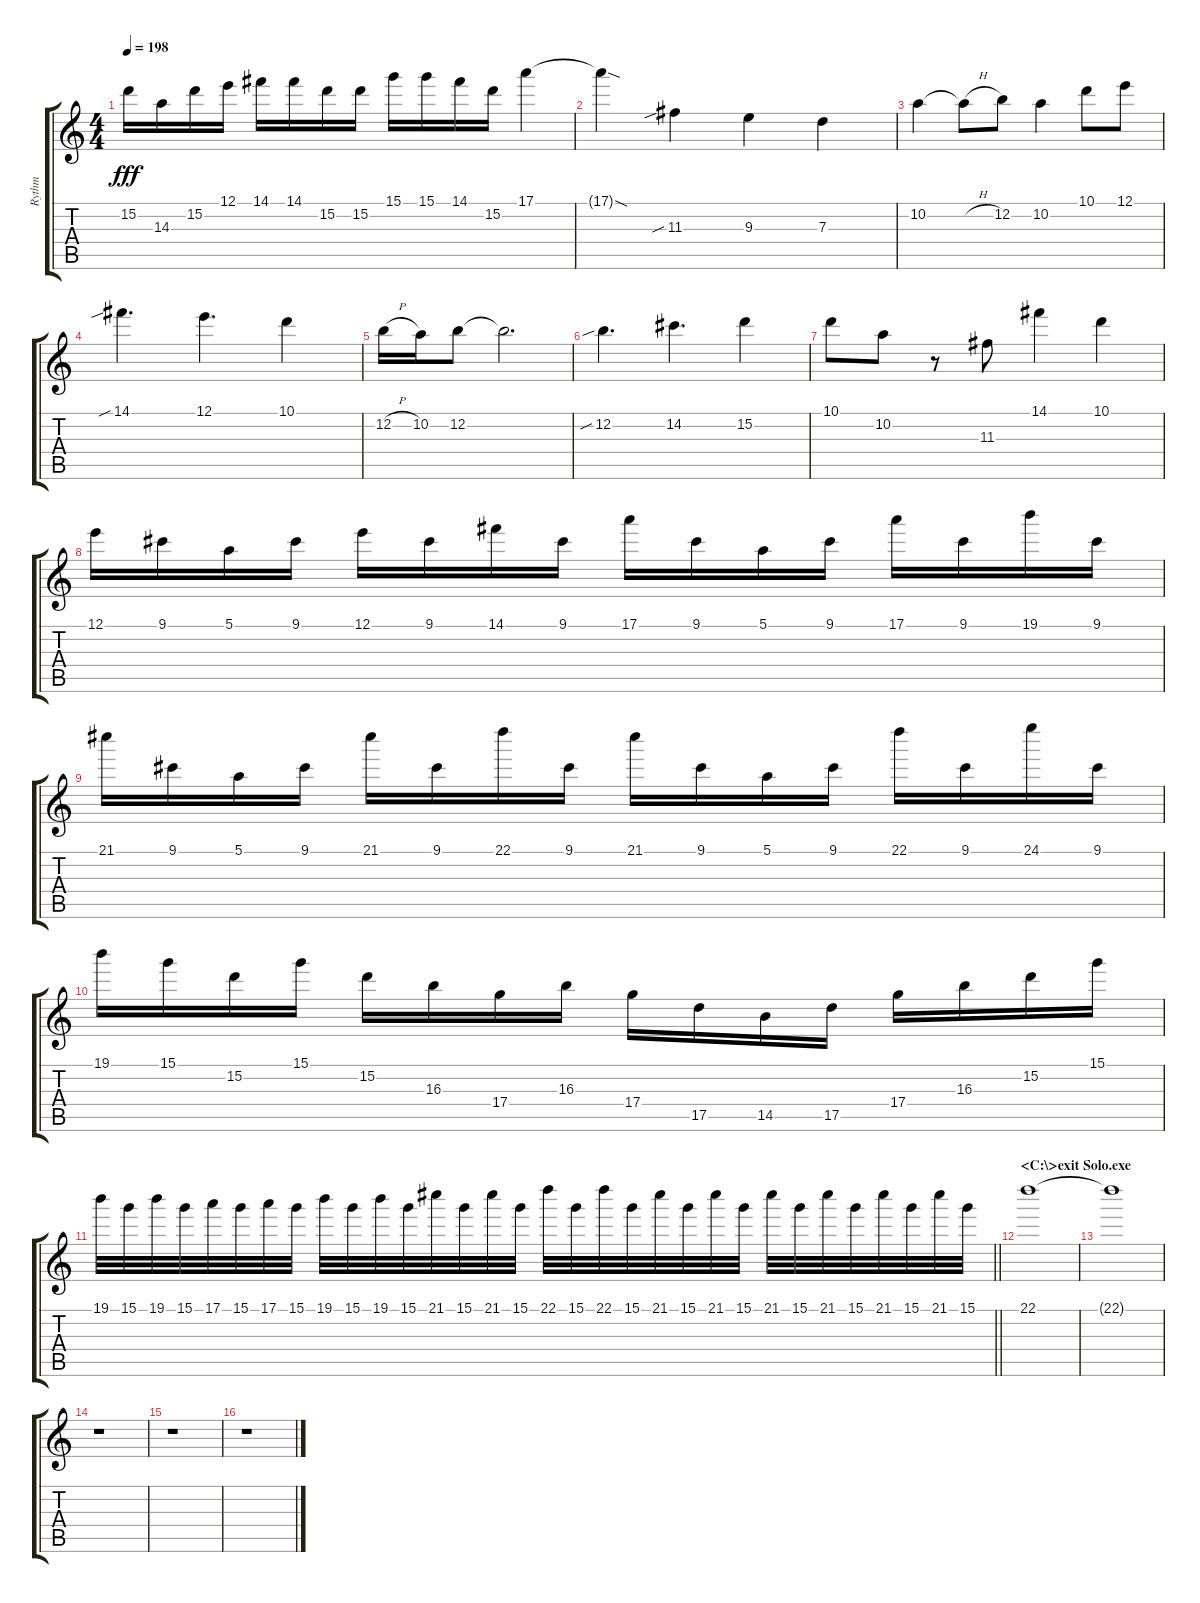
\track ("Rythm" "Rythm") {instrument overdrivenguitar}
\staff {score tabs}
\tuning (E4 B3 G3 D3 A2 E2) {hide}
\ts (4 4)
\tempo 198
\clef g2
\ks c
15.2.16{dy fff} 14.3.16 15.2.16 12.1.16 14.1.16 14.1.16 15.2.16 15.2.16 15.1.16 15.1.16 14.1.16 15.2.16 17.1.4 |
17.1{sod t}.4 11.3{sib}.4 9.3.4 7.3.4 |
10.2.4 10.2{h t}.8 12.2.8 10.2.4 10.1.8 12.1.8 |
14.1{sib}.4{d} 12.1.4{d} 10.1.4 |
12.2{h}.16 10.2.16 12.2.8 12.2{t}.2{d} |
12.2{sib}.4{d} 14.2.4{d} 15.2.4 |
10.1.8 10.2.8 r.8 11.3.8 14.1.4 10.1.4 |
12.1.16 9.1.16 5.1.16 9.1.16 12.1.16 9.1.16 14.1.16 9.1.16 17.1.16 9.1.16 5.1.16 9.1.16 17.1.16 9.1.16 19.1.16 9.1.16 |
21.1.16 9.1.16 5.1.16 9.1.16 21.1.16 9.1.16 22.1.16 9.1.16 21.1.16 9.1.16 5.1.16 9.1.16 22.1.16 9.1.16 24.1.16 9.1.16 |
19.1.16 15.1.16 15.2.16 15.1.16 15.2.16 16.3.16 17.4.16 16.3.16 17.4.16 17.5.16 14.5.16 17.5.16 17.4.16 16.3.16 15.2.16 15.1.16 |
\barLineRight lightlight
19.1.32 15.1.32 19.1.32 15.1.32 17.1.32 15.1.32 17.1.32 15.1.32 19.1.32 15.1.32 19.1.32 15.1.32 21.1.32 15.1.32 21.1.32 15.1.32 22.1.32 15.1.32 22.1.32 15.1.32 21.1.32 15.1.32 21.1.32 15.1.32 21.1.32 15.1.32 21.1.32 15.1.32 21.1.32 15.1.32 21.1.32 15.1.32 |
\section ("" "<C:\\>exit Solo.exe")
22.1.1 |
22.1{t}.1 |
r.1 |
r.1 |
r.1
